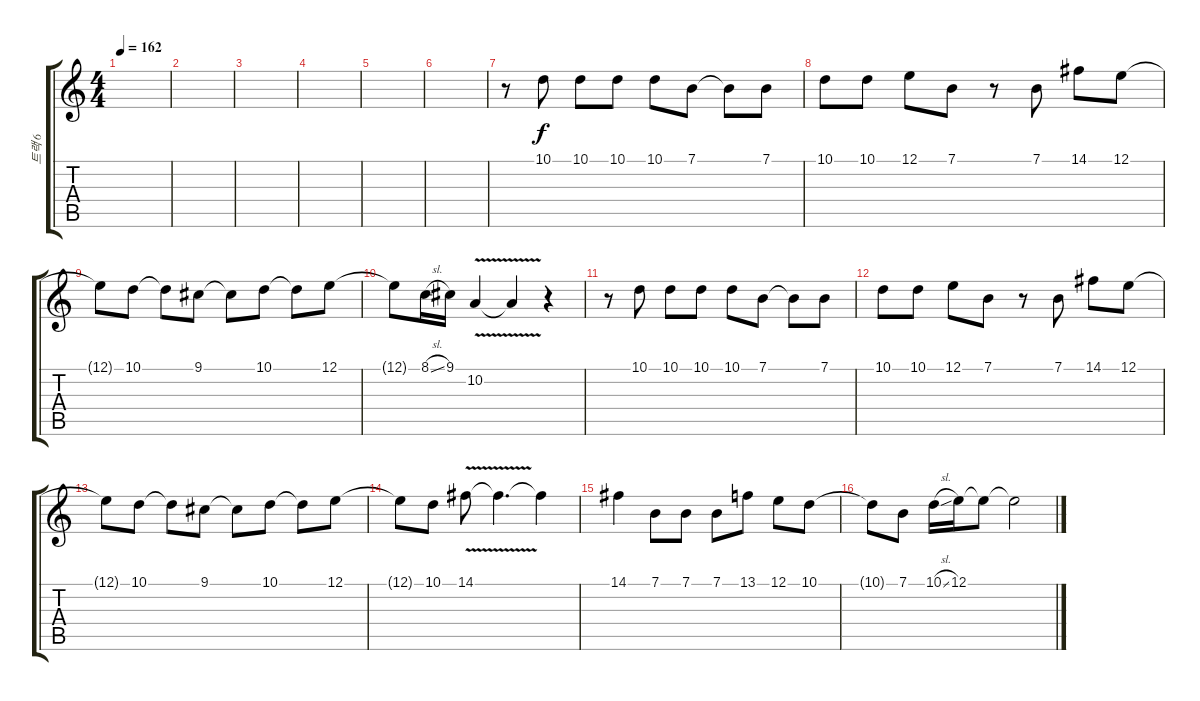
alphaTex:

\track ("트랙 6" "트랙 6") {instrument tenorsax}
\staff {score tabs}
\tuning (E4 B3 G3 D3 A2 E2) {hide}
\ts (4 4)
\tempo 162
\clef g2
\ks c
|
|
|
|
|
|
r.8 10.1.8 10.1.8 10.1.8 10.1.8 7.1.8 7.1{t}.8 7.1.8 |
10.1.8 10.1.8 12.1.8 7.1.8 r.8 7.1.8 14.1.8 12.1.8 |
12.1{t}.8 10.1.8 10.1{t}.8 9.1.8 9.1{t}.8 10.1.8 10.1{t}.8 12.1.8 |
12.1{t}.8 8.1{sl}.16 9.1.16 10.2{v}.4 10.2{t}.4 r.4 |
r.8 10.1.8 10.1.8 10.1.8 10.1.8 7.1.8 7.1{t}.8 7.1.8 |
10.1.8 10.1.8 12.1.8 7.1.8 r.8 7.1.8 14.1.8 12.1.8 |
12.1{t}.8 10.1.8 10.1{t}.8 9.1.8 9.1{t}.8 10.1.8 10.1{t}.8 12.1.8 |
12.1{t}.8 10.1.8 14.1{v}.8 14.1{t}.4{d} 14.1{t}.4 |
14.1.4 7.1.8 7.1.8 7.1.8 13.1.8 12.1.8 10.1.8 |
10.1{t}.8 7.1.8 10.1{sl}.16 12.1.16 12.1{t}.8 12.1{t}.2
